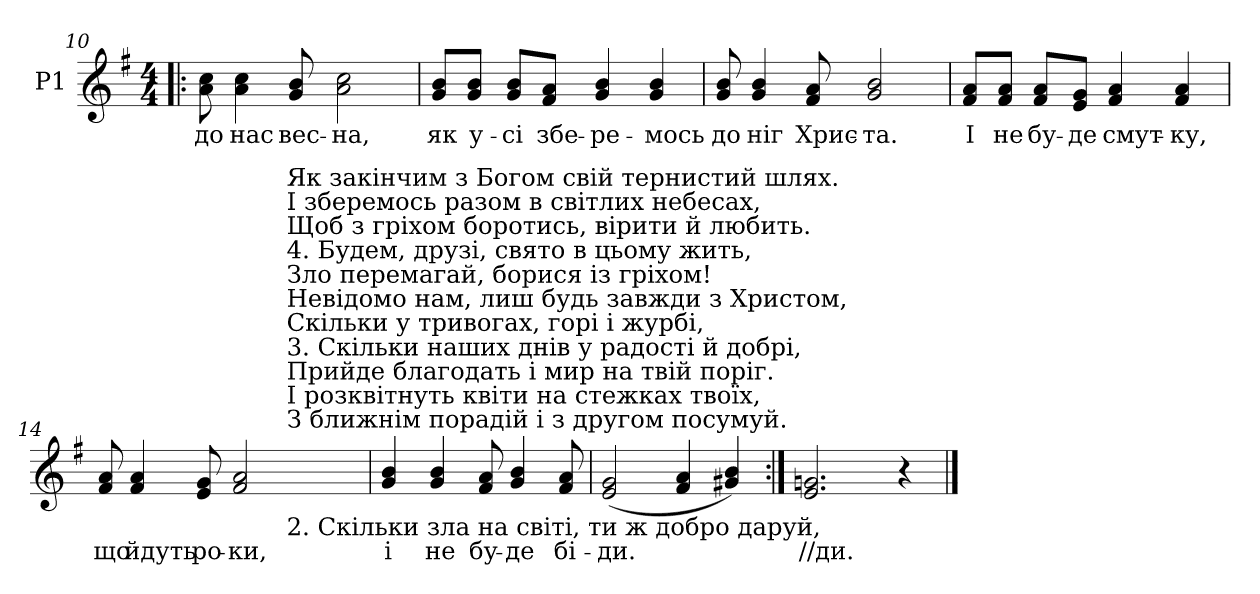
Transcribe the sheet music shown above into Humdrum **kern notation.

**kern	**text
*part1	*part1
*staff1	*staff1
*I"P1	*
!!LO:LB:g=z
*clefG2	*
*k[f#]	*
*G:	*
*M4/4	*
=10!|:	=10!|:
!	!LO:LY:b:color=#000000
8ai\ 8cci	до
!	!LO:LY:b:color=#000000
4ai\ 4cci	нас
!	!LO:LY:b:color=#000000
8gi/ 8bi	вес-
!	!LO:LY:b:color=#000000
2ai\ 2cci	-на,
=11	=11
!	!LO:LY:b:color=#000000
8gi/ 8bi/L	як
!	!LO:LY:b:color=#000000
8gi/ 8bi/J	у-
!	!LO:LY:b:color=#000000
8gi/ 8bi/L	-сі
!	!LO:LY:b:color=#000000
8f#i/ 8ai/J	збе-
!	!LO:LY:b:color=#000000
4gi/ 4bi	-ре-
!	!LO:LY:b:color=#000000
4gi/ 4bi	-мось
=12	=12
!	!LO:LY:b:color=#000000
8gi/ 8bi	до
!	!LO:LY:b:color=#000000
4gi/ 4bi	ніг
!	!LO:LY:b:color=#000000
8f#i/ 8ai	Хрис-
!	!LO:LY:b:color=#000000
2gi/ 2bi	-та.
=13	=13
!	!LO:LY:b:color=#000000
8f#i/ 8ai/L	І
!	!LO:LY:b:color=#000000
8f#i/ 8ai/J	не
!	!LO:LY:b:color=#000000
8f#i/ 8ai/L	бу-
!	!LO:LY:b:color=#000000
8ei/ 8gi/J	-де
!	!LO:LY:b:color=#000000
4f#i/ 4ai	смут-
!	!LO:LY:b:color=#000000
4f#i/ 4ai	-ку,
!!LO:LB:g=z
=14	=14
!	!LO:LY:b:color=#000000
*^	*
8f#i/ 8ai	2ryy	що
!	!	!LO:LY:b:color=#000000
4f#i/ 4ai	.	йдуть
!	!	!LO:LY:b:color=#000000
8ei/ 8gi	.	ро-
!	!	!LO:LY:b:color=#000000
2f#i/ 2ai	8ryy	-ки,
.	32ryy	.
.	128ryy	.
.	512.ryy	.
!	!LO:TX:b:t=2.&nbsp;Скільки зла на світі, ти ж добро даруй,	!
!	!LO:TX:t=З ближнім порадій і з другом посумуй.	!
!	!LO:TX:t=І розквітнуть  квіти на стежках твоїх,	!
!	!LO:TX:t=Прийде благодать і мир на твій поріг.	!
!	!LO:TX:t=3.  Скільки наших днів у радості й добрі,	!
!	!LO:TX:t=Скільки у тривогах, горі і журбі,	!
!	!LO:TX:t=Невідомо нам, лиш будь завжди з Христом,	!
!	!LO:TX:t=Зло перемагай, борися із гріхом!	!
!	!LO:TX:t=4.&nbsp;Будем, друзі, свято в цьому жить,	!
!	!LO:TX:t=Щоб з гріхом боротись, вірити й любить.	!
!	!LO:TX:t=І зберемось разом в світлих небесах,	!
!	!LO:TX:t=Як закінчим з Богом свій тернистий шлях.	!
.	4ryy	.
.	16ryy	.
.	64ryy	.
.	256ryy	.
.	1024ryy	.
*v	*v	*
=15	=15
*^	*
!	!	!LO:LY:b:color=#000000
*v	*v	*
4gi/ 4bi	і
!	!LO:LY:b:color=#000000
4gi/ 4bi	не
!	!LO:LY:b:color=#000000
8f#i/ 8ai	бу-
!	!LO:LY:b:color=#000000
4gi/ 4bi	-де
!	!LO:LY:b:color=#000000
8f#i/ 8ai	бі-
=16	=16
!	!LO:LY:b:color=#000000
(2ei/ 2gi	-ди.
4f#i/ 4ai	.
4g#Xi/ 4bi)	.
=17:|!	=17:|!
!	!LO:LY:b:color=#000000
2.ei/ 2.gni	//ди.
4r	.
==	==
*-	*-
